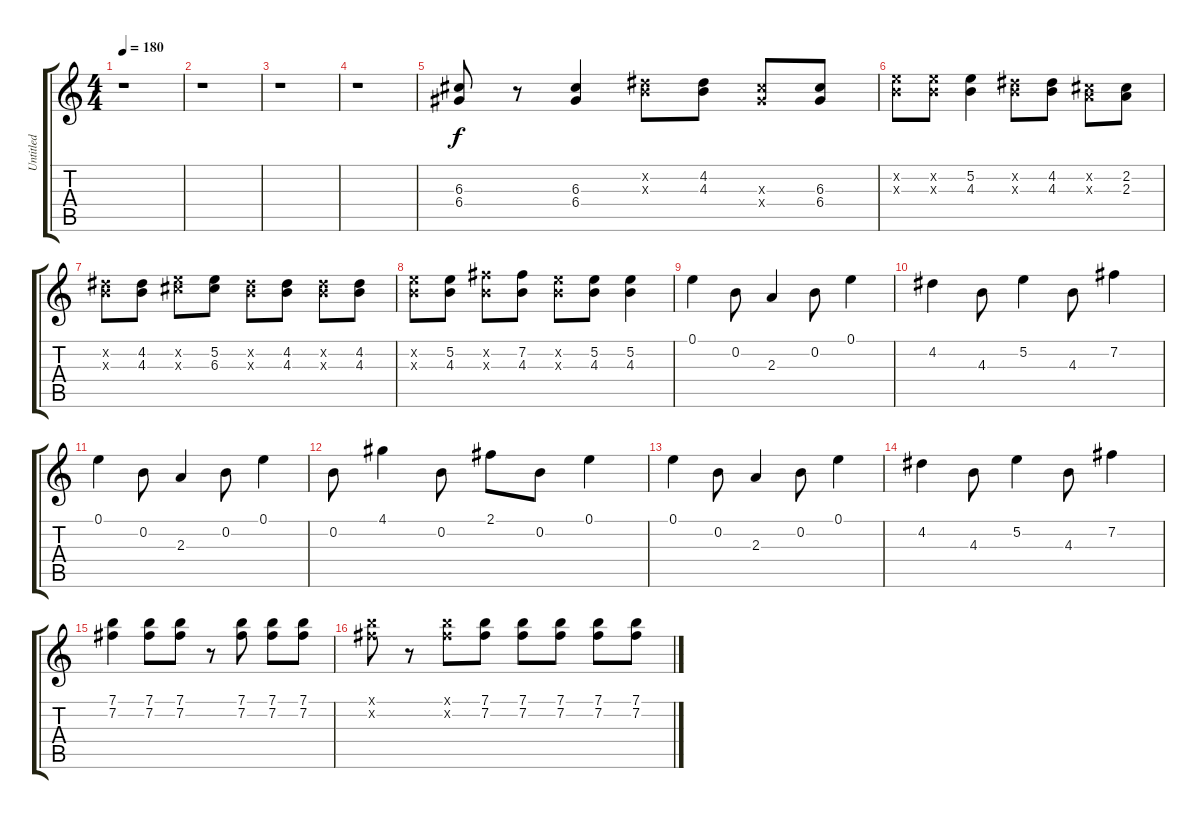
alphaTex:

\track ("Untitled" "Untitled") {instrument distortionguitar}
\staff {score tabs}
\tuning (E4 B3 G3 D3 A2 E2) {hide}
\ts (4 4)
\tempo 180
\clef g2
\ks c
r.1{dy f} |
r.1 |
r.1 |
r.1 |
(6.3 6.4).8 r.8 (6.3 6.4).4 (4.2{x} 4.3{x}).8 (4.2 4.3).8 (6.3{x} 6.4{x}).8 (6.3 6.4).8 |
(5.2{x} 4.3{x}).8 (5.2{x} 4.3{x}).8 (5.2 4.3).4 (4.2{x} 4.3{x}).8 (4.2 4.3).8 (2.2{x} 2.3{x}).8 (2.2 2.3).8 |
(4.2{x} 4.3{x}).8 (4.2 4.3).8 (5.2{x} 6.3{x}).8 (5.2 6.3).8 (4.2{x} 4.3{x}).8 (4.2 4.3).8 (4.2{x} 4.3{x}).8 (4.2 4.3).8 |
(5.2{x} 4.3{x}).8 (5.2 4.3).8 (7.2{x} 4.3{x}).8 (7.2 4.3).8 (5.2{x} 4.3{x}).8 (5.2 4.3).8 (5.2 4.3).4 |
0.1.4 0.2.8 2.3.4 0.2.8 0.1.4 |
4.2.4 4.3.8 5.2.4 4.3.8 7.2.4 |
0.1.4 0.2.8 2.3.4 0.2.8 0.1.4 |
0.2.8 4.1.4 0.2.8 2.1.8 0.2.8 0.1.4 |
0.1.4 0.2.8 2.3.4 0.2.8 0.1.4 |
4.2.4 4.3.8 5.2.4 4.3.8 7.2.4 |
(7.1 7.2).4 (7.1 7.2).8 (7.1 7.2).8 r.8 (7.1 7.2).8 (7.1 7.2).8 (7.1 7.2).8 |
(7.1{x} 7.2{x}).8 r.8 (7.1{x} 7.2{x}).8 (7.1 7.2).8 (7.1 7.2).8 (7.1 7.2).8 (7.1 7.2).8 (7.1 7.2).8
